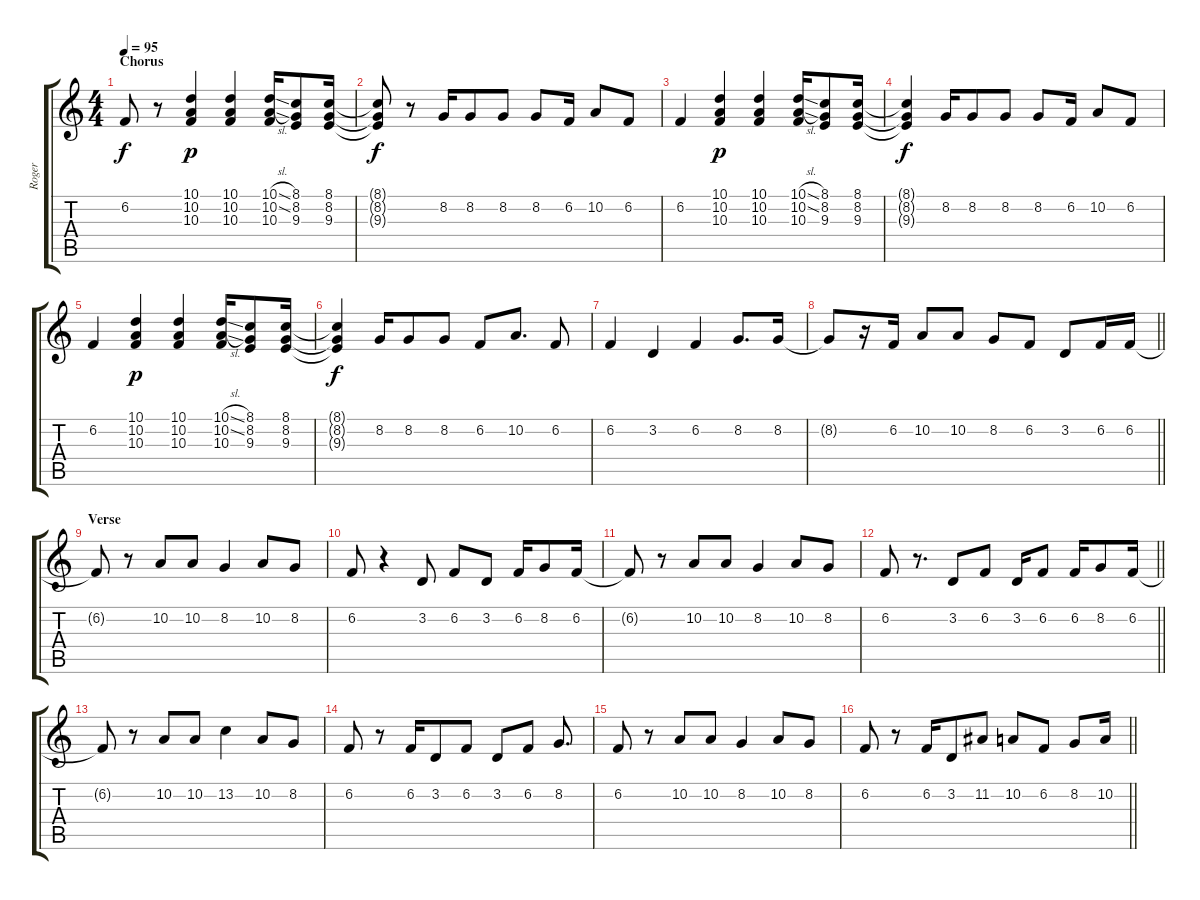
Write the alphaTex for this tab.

\track ("Roger" "Roger") {instrument mutedtrumpet}
\staff {score tabs}
\tuning (E4 B3 G3 D3 A2 E2) {hide}
\ts (4 4)
\section ("" "Chorus")
\tempo 95
\clef g2
\ks c
6.2{t}.8{dy f} r.8 (10.1 10.2 10.3).4{dy p} (10.1 10.2 10.3).4 (10.1{sl} 10.2{sl} 10.3).16 (8.1 8.2 9.3).8 (8.1 8.2 9.3).16 |
(8.1{t} 8.2{t} 9.3{t}).8{dy f} r.8 8.2.16 8.2.8 8.2.8 8.2.8 6.2.16 10.2.8 6.2.8 |
6.2.4 (10.1 10.2 10.3).4{dy p} (10.1 10.2 10.3).4 (10.1{sl} 10.2{sl} 10.3).16 (8.1 8.2 9.3).8 (8.1 8.2 9.3).16 |
(8.1{t} 8.2{t} 9.3{t}).4{dy f} 8.2.16 8.2.8 8.2.8 8.2.8 6.2.16 10.2.8 6.2.8 |
6.2.4 (10.1 10.2 10.3).4{dy p} (10.1 10.2 10.3).4 (10.1{sl} 10.2{sl} 10.3).16 (8.1 8.2 9.3).8 (8.1 8.2 9.3).16 |
(8.1{t} 8.2{t} 9.3{t}).4{dy f} 8.2.16 8.2.8 8.2.8 6.2.8 10.2.8{d} 6.2.8 |
6.2.4 3.2.4 6.2.4 8.2.8{d} 8.2.16 |
\barLineRight lightlight
8.2{t}.8 r.16 6.2.16 10.2.8 10.2.8 8.2.8 6.2.8 3.2.8 6.2.16 6.2.16 |
\section ("" "Verse")
6.2{t}.8 r.8 10.2.8 10.2.8 8.2.4 10.2.8 8.2.8 |
6.2.8 r.4 3.2.8 6.2.8 3.2.8 6.2.16 8.2.8 6.2.16 |
6.2{t}.8 r.8 10.2.8 10.2.8 8.2.4 10.2.8 8.2.8 |
\barLineRight lightlight
6.2.8 r.8{d} 3.2.8 6.2.8 3.2.16 6.2.8 6.2.16 8.2.8 6.2.16 |
6.2{t}.8 r.8 10.2.8 10.2.8 13.2.4 10.2.8 8.2.8 |
6.2.8 r.8 6.2.16 3.2.8 6.2.8 3.2.8 6.2.8 8.2.8{d} |
6.2.8 r.8 10.2.8 10.2.8 8.2.4 10.2.8 8.2.8 |
\barLineRight lightlight
6.2.8 r.8 6.2.16 3.2.8 11.2.8 10.2.8 6.2.8 8.2.8 10.2.16
